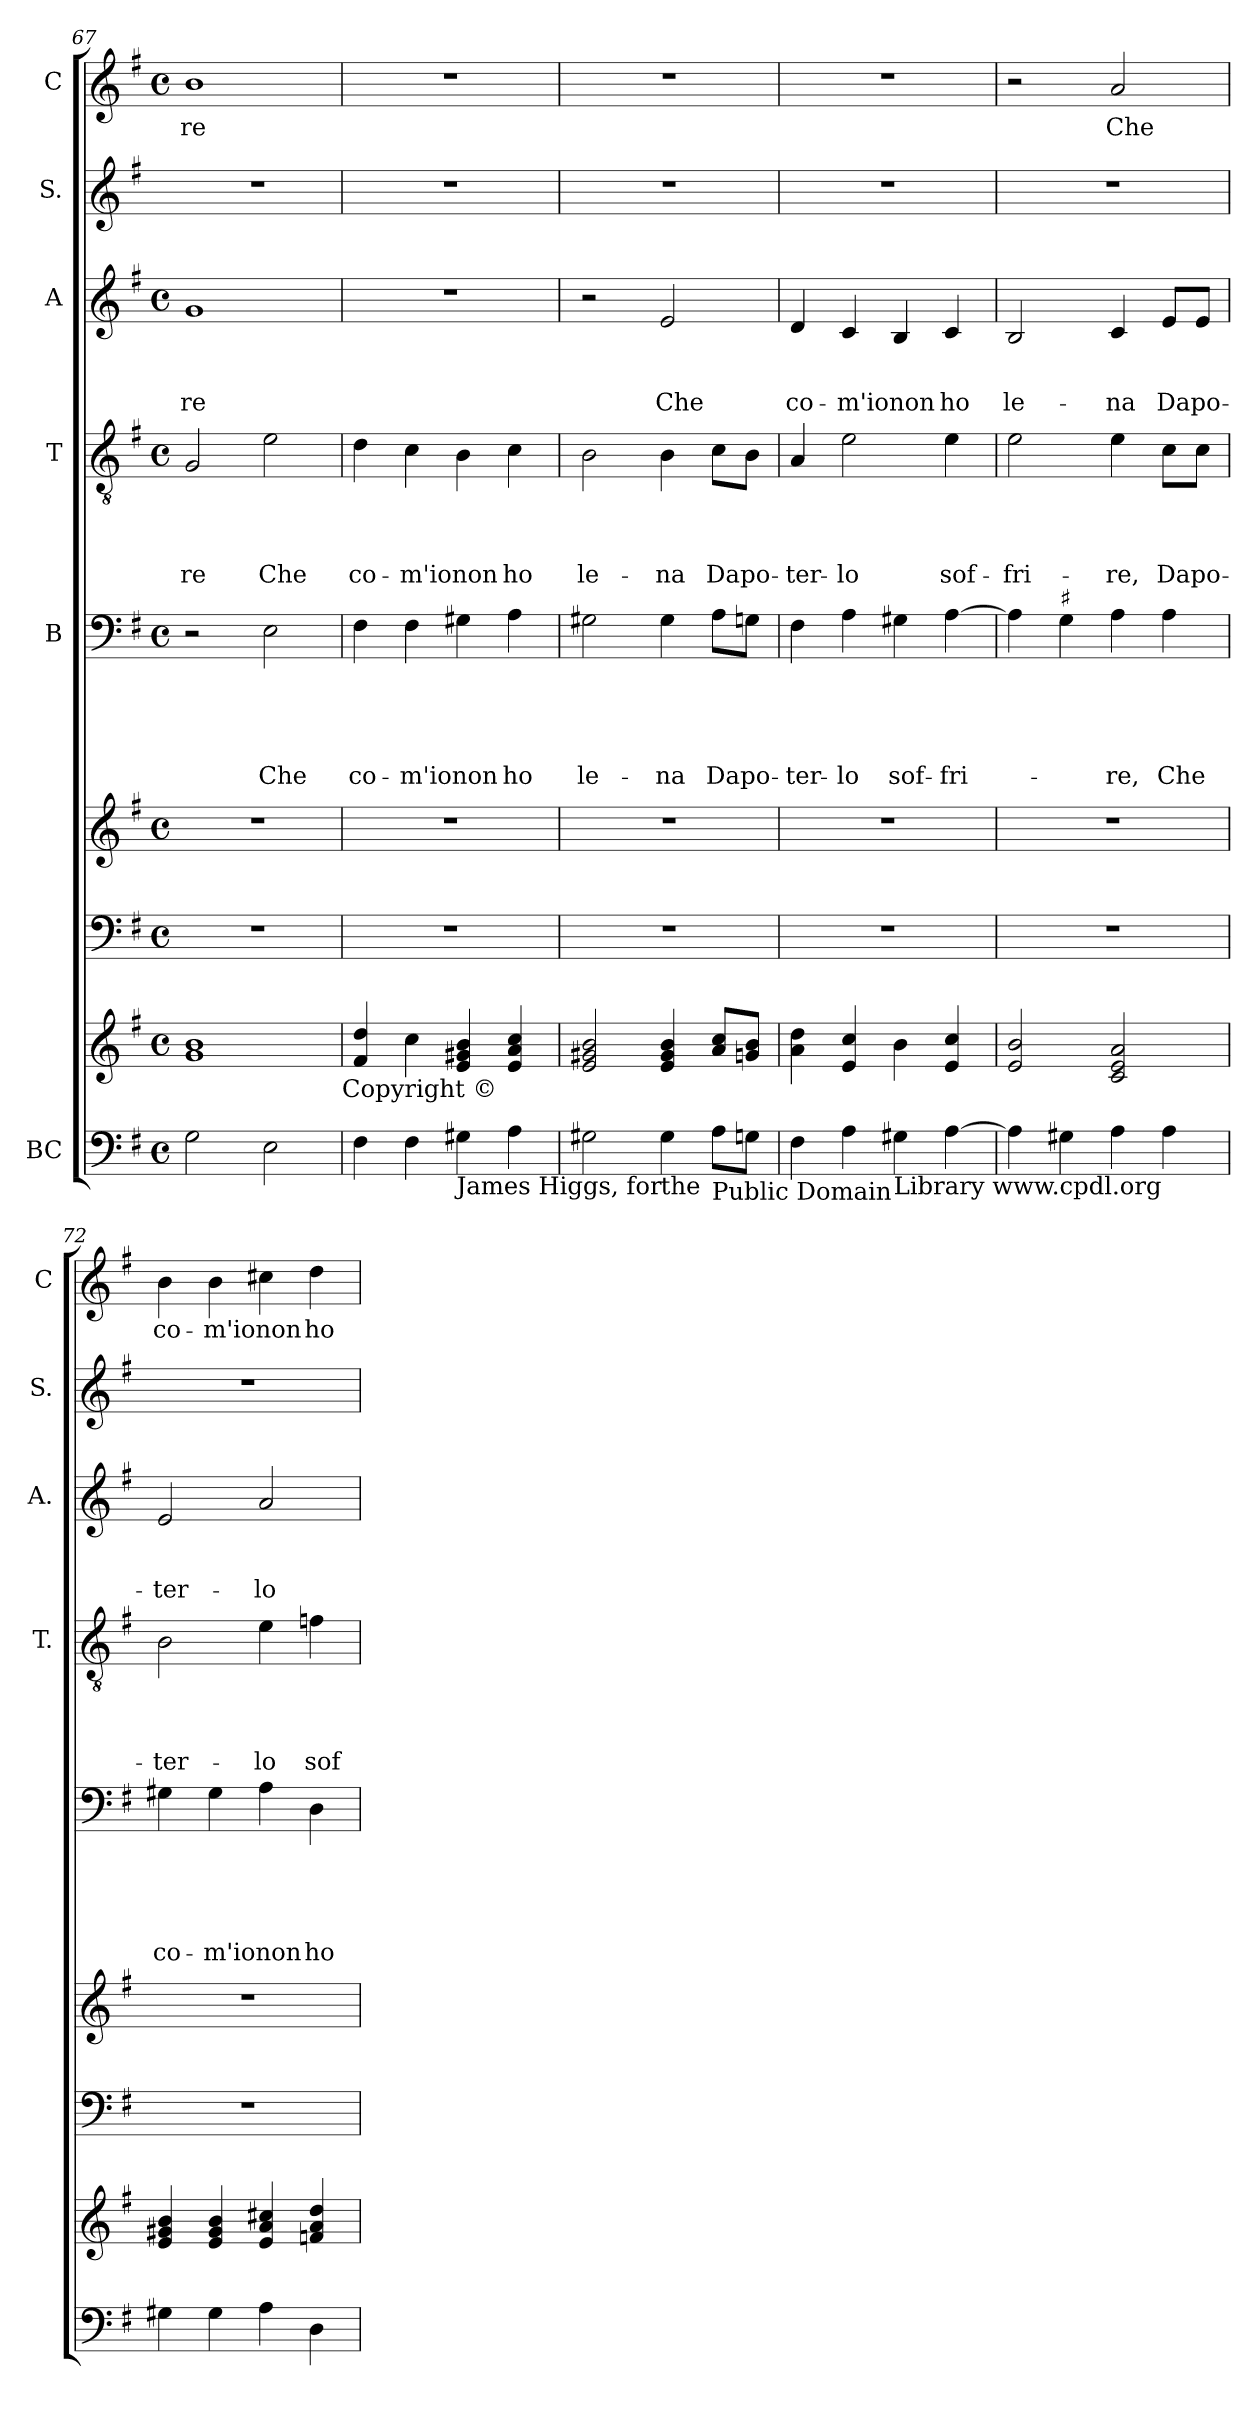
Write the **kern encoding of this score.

**kern	**kern	**kern	**kern	**kern	**text	**text	**text	**text	**text	**kern	**text	**text	**text	**text	**kern	**text	**text	**text	**kern	**kern	**text
*part8	*part8	*part7	*part6	*part5	*part5	*part5	*part5	*part5	*part5	*part4	*part4	*part4	*part4	*part4	*part3	*part3	*part3	*part3	*part2	*part1	*part1
*staff9	*staff8	*staff7	*staff6	*staff5	*staff5	*staff5	*staff5	*staff5	*staff5	*staff4	*staff4	*staff4	*staff4	*staff4	*staff3	*staff3	*staff3	*staff3	*staff2	*staff1	*staff1
*I"BC	*	*	*	*I"B	*	*	*	*	*	*I"T	*	*	*	*	*I"A	*	*	*	*I"S.	*I"C	*
*	*	*	*	*	*	*	*	*	*	*I'T.	*	*	*	*	*I'A.	*	*	*	*I'S.	*I'C	*
*clefF4	*clefG2	*clefF4	*clefG2	*clefF4	*	*	*	*	*	*clefGv2	*	*	*	*	*clefG2	*	*	*	*clefG2	*clefG2	*
*k[f#]	*k[f#]	*k[f#]	*k[f#]	*k[f#]	*	*	*	*	*	*k[f#]	*	*	*	*	*k[f#]	*	*	*	*k[f#]	*k[f#]	*
*G:	*G:	*G:	*G:	*G:	*	*	*	*	*	*G:	*	*	*	*	*G:	*	*	*	*G:	*G:	*
*M4/4	*M4/4	*M4/4	*M4/4	*M4/4	*	*	*	*	*	*M4/4	*	*	*	*	*M4/4	*	*	*	*	*M4/4	*
*met(c)	*met(c)	*met(c)	*met(c)	*met(c)	*	*	*	*	*	*met(c)	*	*	*	*	*met(c)	*	*	*	*	*met(c)	*
=67	=67	=67	=67	=67	=67	=67	=67	=67	=67	=67	=67	=67	=67	=67	=67	=67	=67	=67	=67	=67	=67
!	!	!	!	!	!	!	!	!	!	!	!	!	!	!LO:LY:b	!	!	!	!LO:LY:b	!	!	!LO:LY:b
2G\	1g 1b	1r	1r	2r	.	.	.	.	.	2G/	.	.	.	-re	1g	.	.	-re	1r	1b	-re
!	!	!	!	!	!	!	!	!	!LO:LY:b	!	!	!	!	!LO:LY:b	!	!	!	!	!	!	!
2E\	.	.	.	2E\	.	.	.	.	Che	2e\	.	.	.	Che	.	.	.	.	.	.	.
!	!LO:TX:b:t=Copyright ©	!	!	!	!	!	!	!	!	!	!	!	!	!	!	!	!	!	!	!	!
=68	=68	=68	=68	=68	=68	=68	=68	=68	=68	=68	=68	=68	=68	=68	=68	=68	=68	=68	=68	=68	=68
!	!	!	!	!	!	!	!	!	!LO:LY:b	!	!	!	!	!LO:LY:b	!	!	!	!	!	!	!
4F#\	4f#/ 4dd/	1r	1r	4F#\	.	.	.	.	co-	4d\	.	.	.	co-	1r	.	.	.	1r	1r	.
!	!	!	!	!	!	!	!	!	!LO:LY:b	!	!	!	!	!LO:LY:b	!	!	!	!	!	!	!
4F#\	4cc\	.	.	4F#\	.	.	.	.	-m'ionon	4c\	.	.	.	-m'ionon	.	.	.	.	.	.	.
!LO:TX:b:t=James Higgs, for	!	!	!	!	!	!	!	!	!	!	!	!	!	!	!	!	!	!	!	!	!
4G#X\	4e/ 4g#X/ 4b/	.	.	4G#X\	.	.	.	.	.	4B\	.	.	.	.	.	.	.	.	.	.	.
!	!	!	!	!	!	!	!	!	!LO:LY:b	!	!	!	!	!LO:LY:b	!	!	!	!	!	!	!
4A\	4e/ 4a/ 4cc/	.	.	4A\	.	.	.	.	ho	4c\	.	.	.	ho	.	.	.	.	.	.	.
=69	=69	=69	=69	=69	=69	=69	=69	=69	=69	=69	=69	=69	=69	=69	=69	=69	=69	=69	=69	=69	=69
!	!	!	!	!	!	!	!	!	!LO:LY:b	!	!	!	!	!LO:LY:b	!	!	!	!	!	!	!
2G#X\	2e/ 2g#X/ 2b/	1r	1r	2G#X\	.	.	.	.	le-	2B\	.	.	.	le-	2r	.	.	.	1r	1r	.
!LO:TX:b:t=the	!	!	!	!	!	!	!	!	!	!	!	!	!	!	!	!	!	!	!	!	!
!	!	!	!	!	!	!	!	!	!LO:LY:b	!	!	!	!	!LO:LY:b	!	!	!	!LO:LY:b	!	!	!
4G#\	4e/ 4g#/ 4b/	.	.	4G#\	.	.	.	.	-na	4B\	.	.	.	-na	2e/	.	.	Che	.	.	.
!LO:TX:b:t=Public Domain	!	!	!	!	!	!	!	!	!	!	!	!	!	!	!	!	!	!	!	!	!
!	!	!	!	!	!	!	!	!	!LO:LY:b	!	!	!	!	!LO:LY:b	!	!	!	!	!	!	!
8A\L	8a/ 8cc/L	.	.	8A\L	.	.	.	.	Da	8c\L	.	.	.	Da	.	.	.	.	.	.	.
!	!	!	!	!	!	!	!	!	!LO:LY:b	!	!	!	!	!LO:LY:b	!	!	!	!	!	!	!
8Gn\J	8gn/ 8b/J	.	.	8Gn\J	.	.	.	.	po-	8B\J	.	.	.	po-	.	.	.	.	.	.	.
=70	=70	=70	=70	=70	=70	=70	=70	=70	=70	=70	=70	=70	=70	=70	=70	=70	=70	=70	=70	=70	=70
!	!	!	!	!	!	!	!	!	!LO:LY:b	!	!	!	!	!LO:LY:b	!	!	!	!LO:LY:b	!	!	!
4F#\	4a\ 4dd\	1r	1r	4F#\	.	.	.	.	-ter-	4A/	.	.	.	-ter-	4d/	.	.	co-	1r	1r	.
!	!	!	!	!	!	!	!	!	!LO:LY:b	!	!	!	!	!LO:LY:b	!	!	!	!LO:LY:b	!	!	!
4A\	4e/ 4cc/	.	.	4A\	.	.	.	.	-lo	2e\	.	.	.	-lo	4c/	.	.	-m'ionon	.	.	.
!LO:TX:b:t=Library www.cpdl.org	!	!	!	!	!	!	!	!	!	!	!	!	!	!	!	!	!	!	!	!	!
!	!	!	!	!	!	!	!	!	!LO:LY:b	!	!	!	!	!	!	!	!	!	!	!	!
4G#X\	4b\	.	.	4G#X\	.	.	.	.	sof-	.	.	.	.	.	4B/	.	.	.	.	.	.
!	!	!	!	!	!	!	!	!	!LO:LY:b	!	!	!	!	!LO:LY:b	!	!	!	!LO:LY:b	!	!	!
[>4A\	4e/ 4cc/	.	.	[>4A\	.	.	.	.	-fri-	4e\	.	.	.	sof-	4c/	.	.	ho	.	.	.
=71	=71	=71	=71	=71	=71	=71	=71	=71	=71	=71	=71	=71	=71	=71	=71	=71	=71	=71	=71	=71	=71
!	!	!	!	!	!	!	!	!	!	!	!	!	!	!LO:LY:b	!	!	!	!LO:LY:b	!	!	!
4A\]	2e/ 2b/	1r	1r	4A\]	.	.	.	.	.	2e\	.	.	.	-fri-	2B/	.	.	le-	1r	2r	.
!	!	!	!	!LO:TX:a:t=♯	!	!	!	!	!	!	!	!	!	!	!	!	!	!	!	!	!
4G#X\	.	.	.	4G\	.	.	.	.	.	.	.	.	.	.	.	.	.	.	.	.	.
!	!	!	!	!	!	!	!	!	!LO:LY:b	!	!	!	!	!LO:LY:b	!	!	!	!LO:LY:b	!	!	!LO:LY:b
4A\	2c/ 2e/ 2a/	.	.	4A\	.	.	.	.	-re,	4e\	.	.	.	-re,	4c/	.	.	-na	.	2a/	Che
!	!	!	!	!	!	!	!	!	!LO:LY:b	!	!	!	!	!LO:LY:b	!	!	!	!LO:LY:b	!	!	!
4A\	.	.	.	4A\	.	.	.	.	Che	8c\L	.	.	.	Da	8e/L	.	.	Da	.	.	.
!	!	!	!	!	!	!	!	!	!	!	!	!	!	!LO:LY:b	!	!	!	!LO:LY:b	!	!	!
.	.	.	.	.	.	.	.	.	.	8c\J	.	.	.	po-	8e/J	.	.	po-	.	.	.
=72	=72	=72	=72	=72	=72	=72	=72	=72	=72	=72	=72	=72	=72	=72	=72	=72	=72	=72	=72	=72	=72
!	!	!	!	!	!	!	!	!	!LO:LY:b	!	!	!	!	!LO:LY:b	!	!	!	!LO:LY:b	!	!	!LO:LY:b
4G#X\	4e/ 4g#X/ 4b/	1r	1r	4G#X\	.	.	.	.	co-	2B\	.	.	.	-ter-	2e/	.	.	-ter-	1r	4b\	co-
!	!	!	!	!	!	!	!	!	!LO:LY:b	!	!	!	!	!	!	!	!	!	!	!	!LO:LY:b
4G#\	4e/ 4g#/ 4b/	.	.	4G#\	.	.	.	.	-m'ionon	.	.	.	.	.	.	.	.	.	.	4b\	-m'ionon
!	!	!	!	!	!	!	!	!	!	!	!	!	!	!LO:LY:b	!	!	!	!LO:LY:b	!	!	!
4A\	4e/ 4a/ 4cc#X/	.	.	4A\	.	.	.	.	.	4e\	.	.	.	-lo	2a/	.	.	-lo	.	4cc#X\	.
!	!	!	!	!	!	!	!	!	!LO:LY:b	!	!	!	!	!LO:LY:b	!	!	!	!	!	!	!LO:LY:b
4D\	4fn/ 4a/ 4dd/	.	.	4D\	.	.	.	.	ho	4fn\	.	.	.	sof-	.	.	.	.	.	4dd\	ho
=	=	=	=	=	=	=	=	=	=	=	=	=	=	=	=	=	=	=	=	=	=
*-	*-	*-	*-	*-	*-	*-	*-	*-	*-	*-	*-	*-	*-	*-	*-	*-	*-	*-	*-	*-	*-
